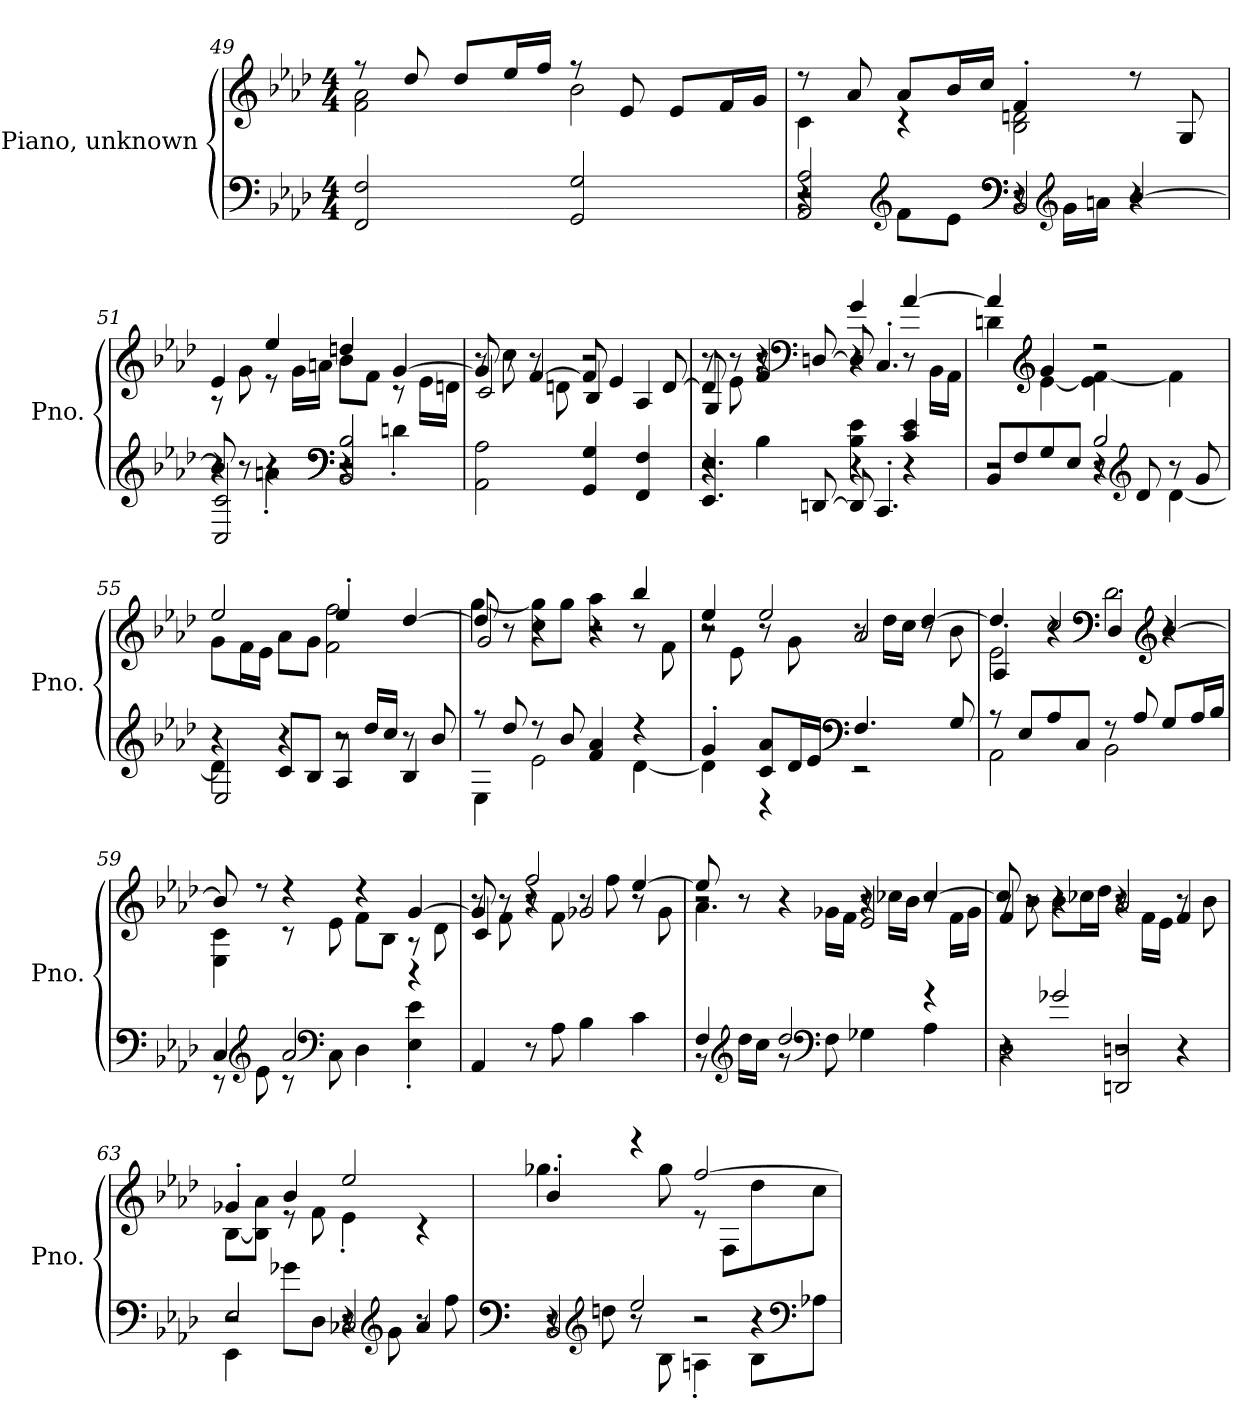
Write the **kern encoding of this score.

**kern	**kern
*part1	*part1
*staff2	*staff1
*I"Piano, unknown	*
*I'Pno.	*
*clefF4	*clefG2
*k[b-e-a-d-]	*k[b-e-a-d-]
*M4/4	*M4/4
=49	=49
*	*^
2FF/ 2F/	8r	2f\ 2a-\
.	8dd-/	.
.	8dd-/L	.
.	16ee-/L	.
.	16ff/JJ	.
2GG/ 2G/	8r	2b-\
.	8e-/	.
.	8e-/L	.
.	16f/L	.
.	16g/JJ	.
!!LO:PB:g=z	!!
=50	=50	=50
*^	*	*
*	*^	*	*
2r	4r	2AA-/ 2A-/	8r	4c\
.	.	.	8a-/	.
*clefG2	*	*	*	*
.	8f\L	.	8a-/L	4r
.	8e-\J	.	16b-/L	.
.	.	.	16cc/JJ	.
*clefF4	*	*	*	*
4r	8r	2BB-/	4f'/	2B-\ 2dn\
*clefG2	*	*	*	*
.	16g\LL	.	.	.
.	16an\JJ	.	.	.
[4b-/	4r	.	8r	.
.	.	.	8G/	.
=51	=51	=51	=51	=51
8b-/]	4r	2C/ 2c/	4e-/	8r
8r	.	.	.	8g\
4r	4an'\	.	4ee-/	8r
.	.	.	.	16g\LL
.	.	.	.	16an\JJ
*clefF4	*	*	*	*
2r	4r	2BB-/ 2B-/	4ddn/	8b-\L
.	.	.	.	8f\J
.	4dn'\	.	[4g/	8r
.	.	.	.	16e-\LL
.	.	.	.	16dn\JJ
*v	*v	*v	*	*
=52	=52	=52
*	*	*^
2AA-\ 2A-\	8g/]	8r	2c/
.	8r	8cc\	.
.	[4f/	8r	.
.	.	8dn\	.
4GG/ 4G/	8f/]	2r	4B-/
.	4e-/	.	.
4FF/ 4F/	.	.	4A-/
.	[8d/	.	.
!!LO:LB:g=z	!!	!!
=53	=53	=53	=53
*^	*	*	*
*	*^	*	*	*
2r	4r	4.EE-/ 4.E-/	8d/]	8r	4G/
.	.	.	8r	8e-\	.
.	4B-\	.	4f/	4r	8r
*	*	*	*clefF4	*	*
.	.	[8DDn/	.	.	[8Dn/
4r	4B-\ 4e-\	8DD/]	4g/	4r	8D/]
.	.	4.CC'/	.	.	4.C'/
4c/ 4e-/	4r	.	[4a-/	8r	.
.	.	.	.	16BB-\LL	.
.	.	.	.	16AA-\JJ	.
*	*	*	*	*v	*v
=54	=54	=54	=54	=54
8BB-/L	2r	2r	4a-/]	4dn\
8F/	.	.	.	.
*	*	*	*clefG2	*
8G/	.	.	4g/	[4e-\
8E-/J	.	.	.	.
8r	4r	2B-/	2r	4e-\] [4f\
*clefG2	*	*	*	*
8d-/	.	.	.	.
8r	[4d-\	.	.	4f\]
8g/	.	.	.	.
=55	=55	=55	=55	=55
4r	4d-\]	2E-/	2ee-/	8g\L
.	.	.	.	16f\L
.	.	.	.	16e-\JJ
8c/L	4r	.	.	8a-\L
8B-/J	.	.	.	8g\J
8r	2r	4A-/	4ee-'/	2f\ 2ff\
16dd-/LL	.	.	.	.
16cc/JJ	.	.	.	.
8r	.	4B-/	[4dd-/	.
8b-/	.	.	.	.
*	*v	*v	*	*
!!LO:LB:g=z
=56	=56	=56	=56
*	*	*	*^
8r	4E-\	8dd-/]	[4gg\	2g/
8dd-/	.	8r	.	.
8r	2e-\	4r	8cc\ 8gg\]L	.
8b-/	.	.	8gg\J	.
4f/ 4a-/	.	4r	4aa-\	2r
4r	[4d-\	4bb-/	8r	.
.	.	.	8f\	.
=57	=57	=57	=57	=57
4g'/	4d-\]	4ee-/	8r	2r
.	.	.	8e-\	.
8c/ 8a-/L	4r	2ee-/	8r	.
16d-/L	.	.	8g\	.
16e-/JJ	.	.	.	.
*clefF4	*	*	*	*
4.F/	2r	.	8r	2a-/
.	.	.	16dd-\LL	.
.	.	.	16cc\JJ	.
.	.	[4dd-/	8r	.
8G/	.	.	8b-\	.
=58	=58	=58	=58	=58
8r	2AA-\	4dd-/]	2e-\	4A-'/
8E-/L	.	.	.	.
8A-/	.	2cc/	.	4r
8C/J	.	.	.	.
*	*	*clefF4	*	*
8r	2BB-\	.	2d-\	4D-'/
8A-/	.	.	.	.
*	*	*clefG2	*	*
8G/L	.	[4b-/	.	4r
16A-/L	.	.	.	.
16B-/JJ	.	.	.	.
*	*	*	*v	*v
!!LO:LB:g=z
=59	=59	=59	=59
4C/	8r	8b-/]	4E-\ 4c\
*clefG2	*	*	*
.	8e-\	8r	.
2a-/	8r	4r	8r
*clefF4	*	*	*
.	8C\	.	8e-\
.	4D-\	4r	8f\L
.	.	.	8B-\J
4r	4E-\' 4e-\'	[4g/	8r
.	.	.	8d-\
*v	*v	*	*
=60	=60	=60
*	*	*^
4AA-/	8g/]	8r	4c/
.	8r	8f\	.
8r	2ff/	8r	4r
8A-\	.	8f\	.
4B-\	.	8r	2g-X/
.	.	8ff\	.
4c\	[4ee-/	8r	.
.	.	8g-\	.
=61	=61	=61	=61
*^	*	*	*
4F/	8r	8ee-/]	4.a-\	2r
*clefG2	*	*	*	*
.	16dd-\LL	8r	.	.
.	16cc\JJ	.	.	.
2dd-/	8r	4r	.	.
*clefF4	*	*	*	*
.	8F\	.	16g-X\LL	.
.	.	.	16f\JJ	.
.	4G-X\	2e-/	8r	4r
.	.	.	16cc-X\LL	.
.	.	.	16b-\JJ	.
4r	4A-\	.	8r	[4cc-/
.	.	.	16f\LL	.
.	.	.	16g-\JJ	.
!!LO:LB:g=z	!!	!!
=62	=62	=62	=62	=62
*	*^	*	*	*
4r	2D-\	2r	4f/	8r	8cc-/]
.	.	.	.	8b-\	8r
2g-X/	.	.	4r	8b-\L	4r
.	.	.	.	16cc-X\L	.
.	.	.	.	16dd-\JJ	.
.	2r	2DDn/ 2Dn/	2a-/	8r	4r
.	.	.	.	16f\LL	.
.	.	.	.	16e-\JJ	.
4r	.	.	.	8r	4f/
.	.	.	.	8b-\	.
*	*	*	*	*v	*v
=63	=63	=63	=63	=63
2r	4EE-\	2E-/	4g-X'/	[8B-\L
.	.	.	.	8B-\] 8a-\J
.	8g-X\L	.	4b-/	8r
.	8D-\J	.	.	8f\
4r	8r	2C-X/	2ee-/	4e-'\
*clefG2	*	*	*	*
.	8g-\	.	.	.
4a-/	8r	.	.	4r
.	8ff\	.	.	.
=64	=64	=64	=64	=64
*clefF4	*	*	*	*
4r	8r	2BB-/	4b-'/	4.gg-X\
*clefG2	*	*	*	*
.	8ddn\	.	.	.
2ee-/	8r	.	4r	.
.	8B-\	.	.	8gg-\
.	4An'\	2r	[2ff/	8r
.	.	.	.	8F\L
4r	8B-\L	.	.	8dd-\
*clefF4	*	*	*	*
.	8A-X\J	.	.	8cc\J
*v	*v	*v	*	*
*	*v	*v
=	=
*-	*-
